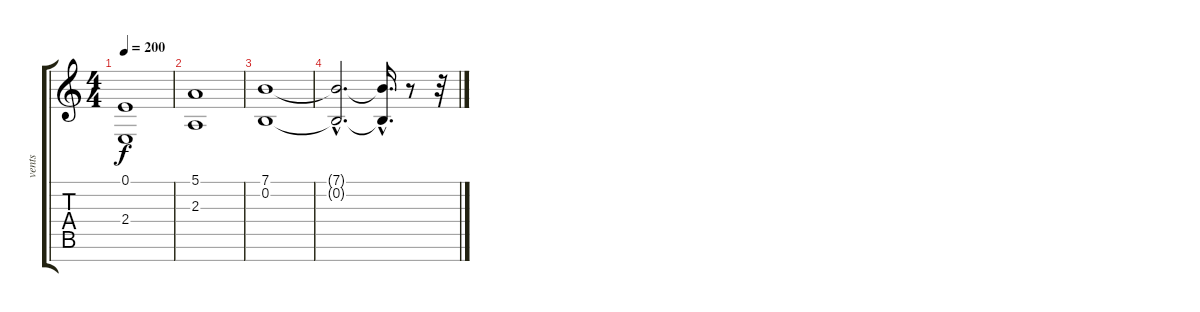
\track ("vents" "vents") {instrument bassoon}
\staff {score tabs}
\tuning (E4 B3 G3 D3 A2 E2 B1) {hide}
\ts (4 4)
\tempo 200
\clef g2
\ks c
(0.1 2.4).1{dy f} |
(5.1 2.3).1 |
(7.1 0.2).1 |
(7.1{hac t} 0.2{hac t}).2{d} (7.1{hac t} 0.2{hac t}).16{d} r.8 r.32
